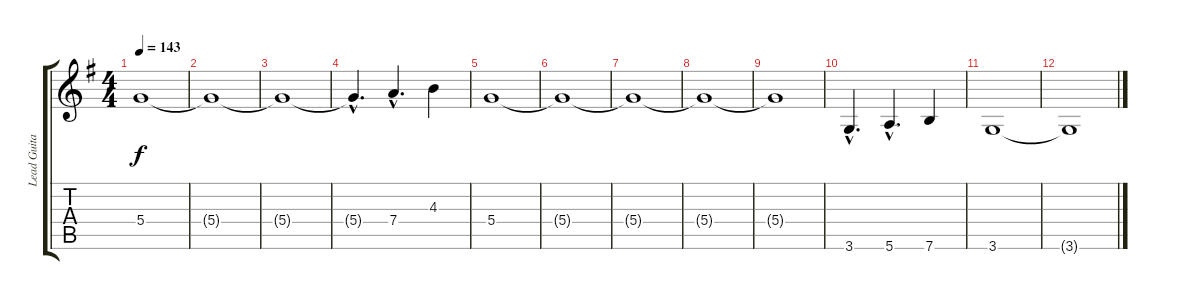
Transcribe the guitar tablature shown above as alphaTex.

\track ("Lead Guitar" "Lead Guita") {instrument distortionguitar}
\staff {score tabs}
\tuning (E4 B3 G3 D3 A2 E2) {hide}
\ts (4 4)
\tempo 143
\clef g2
\ks g
5.4{t}.1{dy f} |
5.4{t}.1 |
5.4{t}.1 |
5.4{hac t}.4{d} 7.4{hac}.4{d} 4.3.4 |
5.4.1 |
5.4{t}.1 |
5.4{t}.1 |
5.4{t}.1 |
5.4{t}.1 |
3.6{hac}.4{d} 5.6{hac}.4{d} 7.6.4 |
3.6.1 |
3.6{t}.1
